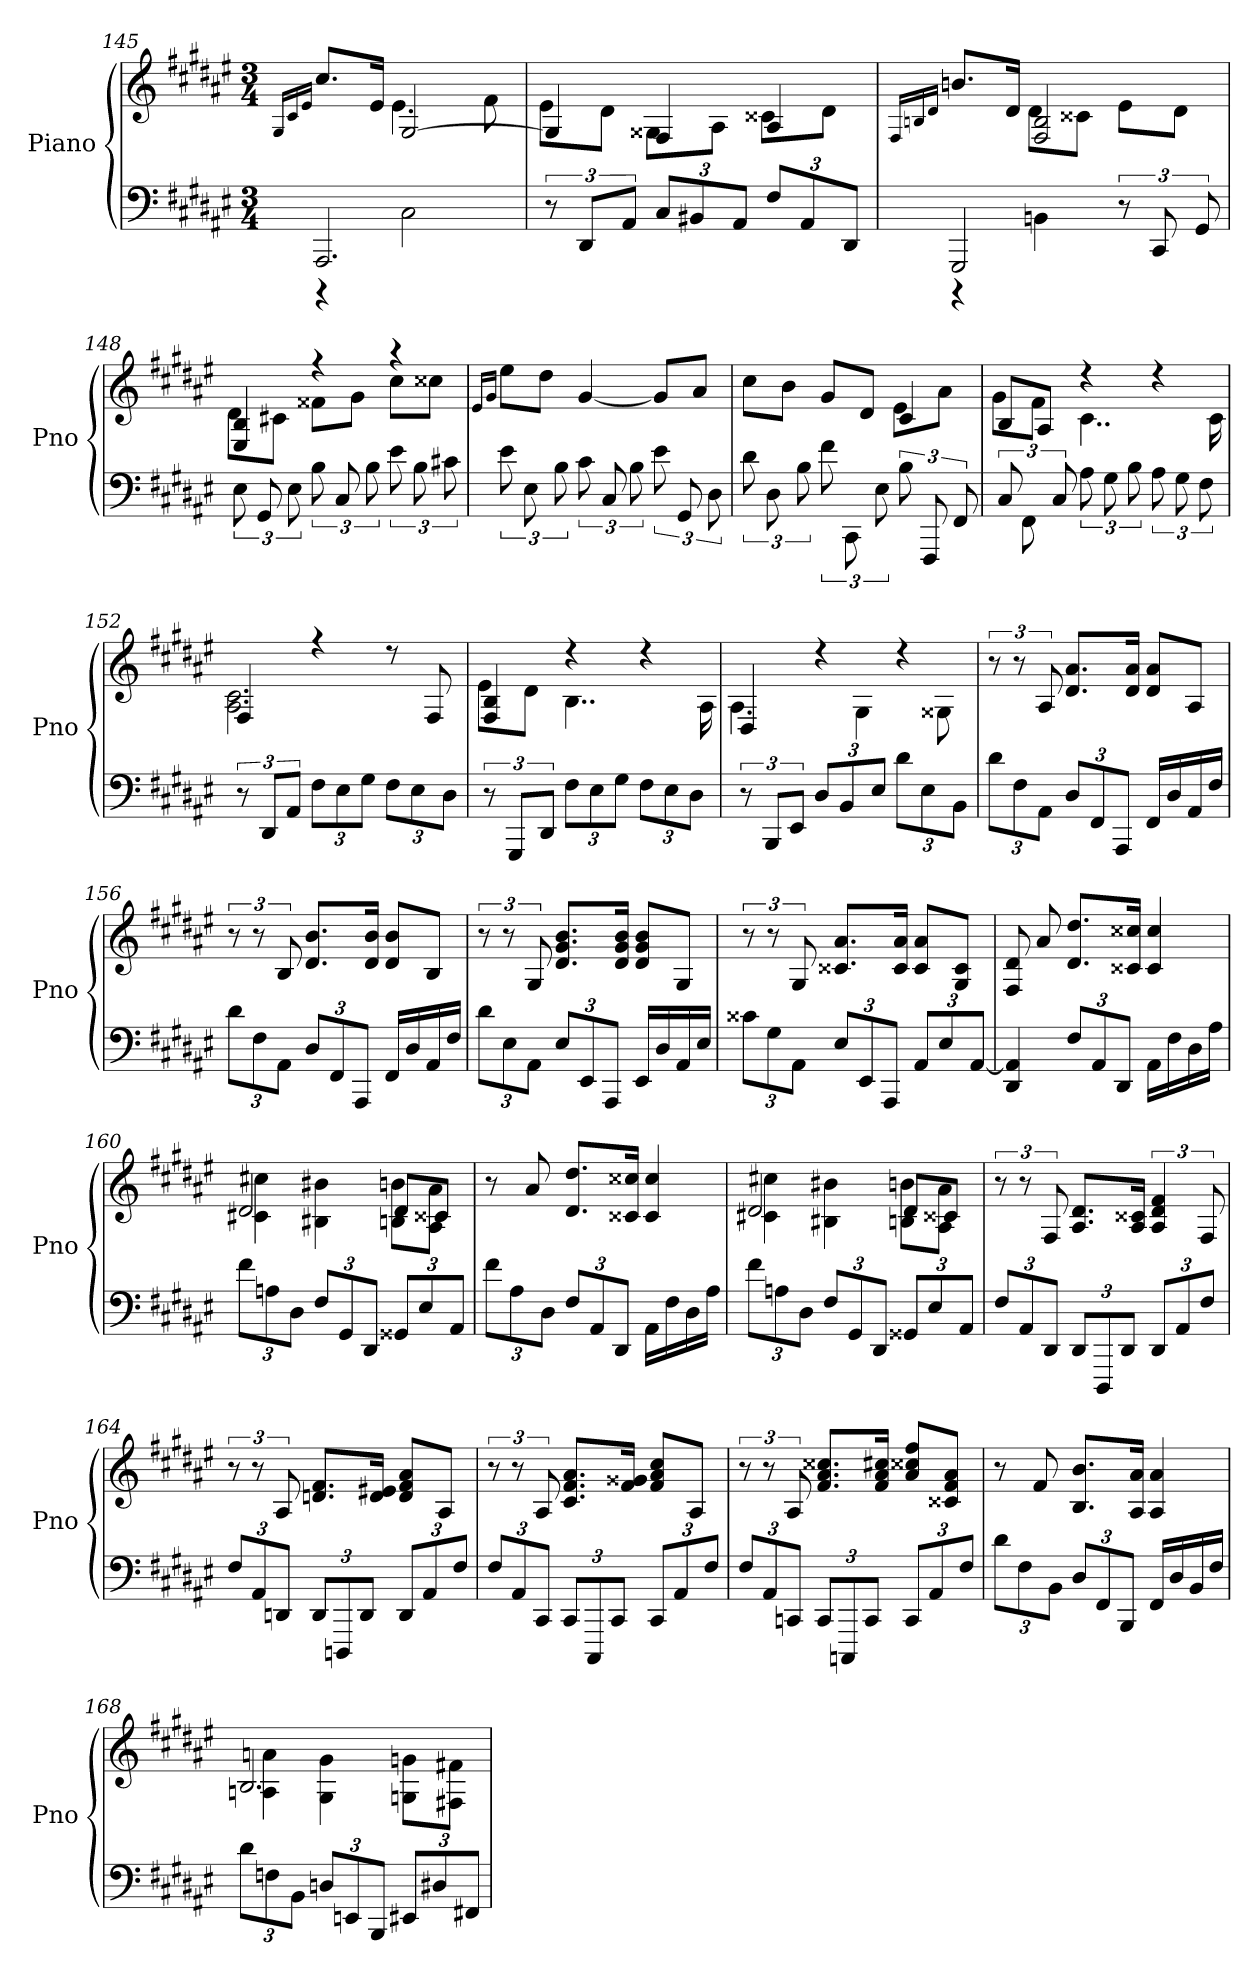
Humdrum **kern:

**kern	**kern
*part1	*part1
*staff2	*staff1
*I"Piano	*
*I'Pno	*
*clefF4	*clefG2
*k[f#c#g#d#a#e#]	*k[f#c#g#d#a#e#]
*M3/4	*M3/4
=145	=145
*	*^
.	.	16qG#LL
.	.	16qc#
.	.	16qe#JJ
*^	*	*
2.AAA#	4r	4ryy	8.cc#L
.	.	.	16e#Jk
.	2C#	[2G#	4.e#
.	.	.	8f#
*v	*v	*	*
=146	=146	=146
12r	4G#]	8e#L
12DD#L	.	.
.	.	8d#J
12AA#J	.	.
12C#L	4F#	8G##XL
12BB#X	.	.
.	.	8A#J
12AA#J	.	.
12F#L	4A#	8c##XL
12AA#	.	.
.	.	8d#J
12DD#J	.	.
=147	=147	=147
.	.	16qF#LL
.	.	16qBn
.	.	16qd#JJ
*^	*	*
2GGG#	4r	4ryy	8.bnL
.	.	.	16d#Jk
.	4BBn	2F# 2B	8d#L
.	.	.	8c##XJ
12r	4ryy	.	8e#L
12CC#	.	.	.
.	.	.	8d#J
12GG#	.	.	.
*v	*v	*	*
=148	=148	=148
12E#	4E# 4B	8d#L
12GG#	.	.
.	.	8c#XJ
12E#	.	.
12B	4r	8f##XL
12C#	.	.
.	.	8g#J
12B	.	.
12e#	4r	8cc#L
12B	.	.
.	.	8cc##XJ
12c#X	.	.
*	*v	*v
=149	=149
.	16qe#LL
.	16qg#JJ
12e#	8ee#L
12E#	.
.	8dd#J
12B	.
12c#	[4g#
12C#	.
12B	.
12e#	8g#L]
12GG#	.
.	8a#J
12D#	.
=150	=150
*	*^
12d#	8cc#L	2ryy
12D#	.	.
.	8bJ	.
12B	.	.
12f#	8g#L	.
12CC#\	.	.
.	8d#J	.
12E#	.	.
12B	4c#	8e#L
12FFF#	.	.
.	.	8a#J
12FF#	.	.
=151	=151	=151
12C#	8BL	8g#L
12FF#\	.	.
.	8A#J	8f#J
12C#	.	.
12A#	4r	4..c#
12G#	.	.
12B	.	.
12A#	4r	.
12G#	.	.
12F#	.	.
.	.	16c#
=152	=152	=152
12r	4F#	2.A# 2.c#
12DD#L	.	.
12AA#J	.	.
12F#L	4r	.
12E#	.	.
12G#J	.	.
12F#L	8r	.
12E#	.	.
.	8F#	.
12D#J	.	.
=153	=153	=153
12r	4F# 4B	8e#L
12GGG#L	.	.
.	.	8d#J
12DD#J	.	.
12F#L	4r	4..B
12E#	.	.
12G#J	.	.
12F#L	4r	.
12E#	.	.
12D#J	.	.
.	.	16A#
=154	=154	=154
12r	4D#	4.A#
12BBBL	.	.
12EE#J	.	.
12D#L	4r	.
12BB	.	.
.	.	4G#
12E#J	.	.
12d#L	4r	.
12E#	.	.
.	.	8G##X
12BBJ	.	.
*	*v	*v
=155	=155
12d#L	12r
12F#	12r
12AA#J	12A#
12D#L	8.d# 8.a#L
12FF#	.
12AAA#J	.
.	16d# 16a#Jk
16FF#LL	8d# 8a#L
16D#	.
16AA#	8A#J
16F#JJ	.
=156	=156
12d#L	12r
12F#	12r
12AA#J	12B
12D#L	8.d# 8.bL
12FF#	.
12AAA#J	.
.	16d# 16bJk
16FF#LL	8d# 8bL
16D#	.
16AA#	8BJ
16F#JJ	.
=157	=157
12d#L	12r
12E#	12r
12AA#J	12G#
12E#L	8.d# 8.g# 8.bL
12EE#	.
12AAA#J	.
.	16d# 16g# 16bJk
16EE#LL	8d# 8g# 8bL
16D#	.
16AA#	8G#J
16E#JJ	.
=158	=158
12c##XL	12r
12G#	12r
12AA#J	12G#
12E#L	8.c##X 8.a#L
12EE#	.
12AAA#J	.
.	16c## 16a#Jk
12AA#L	8c## 8a#L
12E#	.
.	8G# 8c##J
[12AA#J	.
=159	=159
4DD# 4AA#]	8F# 8d#
.	8a#
12F#L	8.d# 8.dd#L
12AA#	.
12DD#J	.
.	16c##X 16cc##XJk
16AA#LL	4c## 4cc##
16F#	.
16D#	.
16A#JJ	.
=160	=160
*	*^
12f#L	2d#	4c#X 4cc#X
12An	.	.
12D#J	.	.
12F#L	.	4B#X 4b#X
12GG#	.	.
12DD#J	.	.
12GG##XL	8d#L	8Bn 8bnL
12E#	.	.
.	8c##XJ	8A# 8a#J
12AA#J	.	.
*	*v	*v
=161	=161
12f#L	8r
12A#	.
.	8a#
12D#J	.
12F#L	8.d# 8.dd#L
12AA#	.
12DD#J	.
.	16c##X 16cc##XJk
16AA#LL	4c## 4cc##
16F#	.
16D#	.
16A#JJ	.
=162	=162
*	*^
12f#L	2d#	4c#X 4cc#X
12An	.	.
12D#J	.	.
12F#L	.	4B#X 4b#X
12GG#	.	.
12DD#J	.	.
12GG##XL	8d#L	8Bn 8bnL
12E#	.	.
.	8c##XJ	8A# 8a#J
12AA#J	.	.
*	*v	*v
=163	=163
12F#L	12r
12AA#	12r
12DD#J	12F#
12DD#L	8.A# 8.d#L
12DDD#	.
12DD#J	.
.	16A# 16c##XJk
12DD#L	6A# 6d# 6f#
12AA#	.
12F#J	12F#
=164	=164
12F#L	12r
12AA#	12r
12DDnJ	12A#
12DDL	8.dn 8.f#L
12DDDn	.
12DDJ	.
.	16d 16e#XJk
12DDL	8d 8f# 8a#L
12AA#	.
.	8A#J
12F#J	.
=165	=165
12F#L	12r
12AA#	12r
12CC#J	12A#
12CC#L	8.c# 8.f# 8.a#L
12CCC#	.
12CC#J	.
.	16f# 16g##XJk
12CC#L	8f# 8a# 8cc#L
12AA#	.
.	8A#J
12F#J	.
=166	=166
12F#L	12r
12AA#	12r
12CCnJ	12A#
12CCL	8.f# 8.a# 8.cc##XL
12CCCn	.
12CCJ	.
.	16f# 16a# 16cc#XJk
12CCL	8a# 8cc##X 8ff#L
12AA#	.
.	8c##X 8f# 8a#J
12F#J	.
=167	=167
12d#L	8r
12F#	.
.	8f#
12BBJ	.
12D#L	8.B 8.bL
12FF#	.
12BBBJ	.
.	16A# 16a#Jk
16FF#LL	4A# 4a#
16D#	.
16BB	.
16F#JJ	.
=168	=168
*	*^
12d#L	2.B	4An 4an
12Fn	.	.
12BBJ	.	.
12DnL	.	4G# 4g#
12EEn	.	.
12BBBJ	.	.
12EE#XL	.	8Gn 8gnL
12D#X	.	.
.	.	8F#X 8f#XJ
12FF#XJ	.	.
*	*v	*v
=	=
*-	*-
